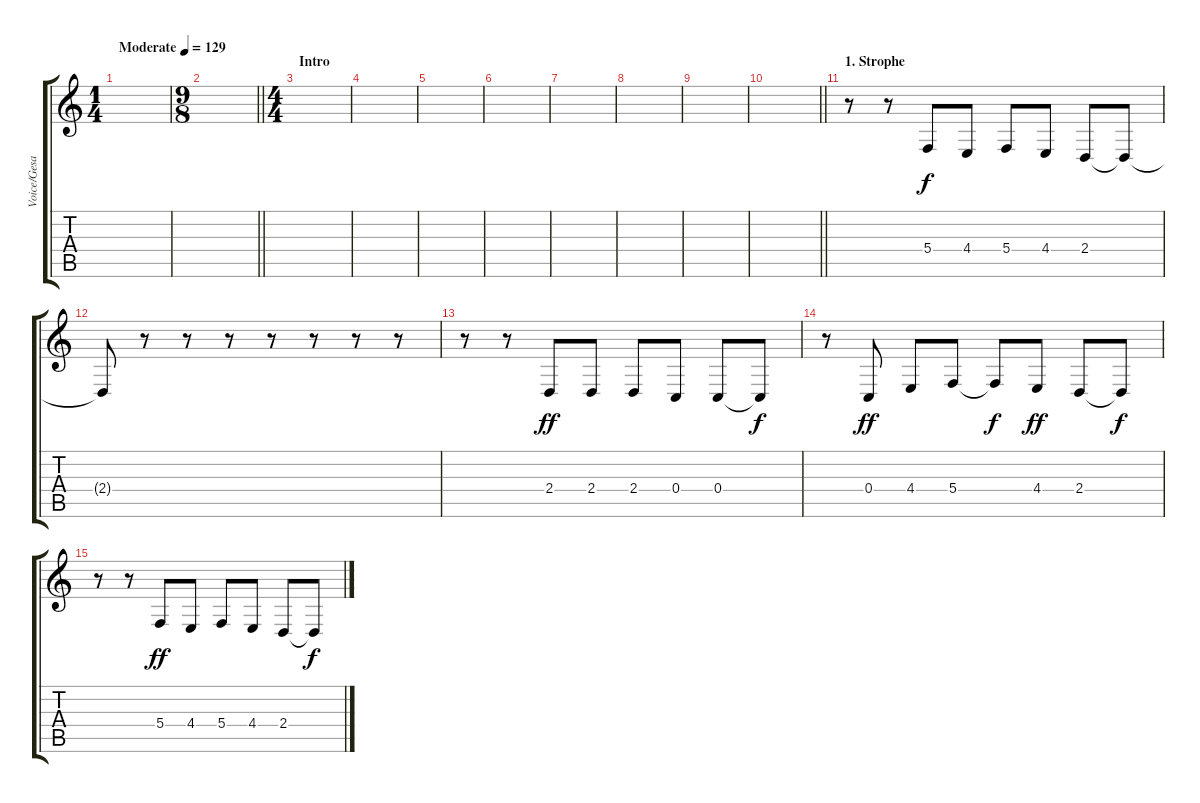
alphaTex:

\track ("Voice/Gesang" "Voice/Gesa") {instrument altosax}
\staff {score tabs}
\tuning (D4 A3 F3 C3 G2 D2) {hide}
\ts (1 4)
\tempo (129 "Moderate")
\clef g2
\ks c
|
\ts (9 8)
\barLineRight lightlight
|
\ts (4 4)
\section ("" "Intro")
|
|
|
|
|
|
|
\barLineRight lightlight
|
\section ("" "1. Strophe")
r.8 r.8 5.4.8 4.4.8 5.4.8 4.4.8 2.4.8 2.4{t}.8{dy f} |
2.4{t}.8 r.8 r.8 r.8 r.8 r.8 r.8 r.8 |
r.8 r.8 2.4.8{dy ff} 2.4.8 2.4.8 0.4.8 0.4.8 0.4{t}.8{dy f} |
r.8 0.4.8{dy ff} 4.4.8 5.4.8 5.4{t}.8{dy f} 4.4.8{dy ff} 2.4.8 2.4{t}.8{dy f} |
r.8 r.8 5.4.8{dy ff} 4.4.8 5.4.8 4.4.8 2.4.8 2.4{t}.8{dy f}
